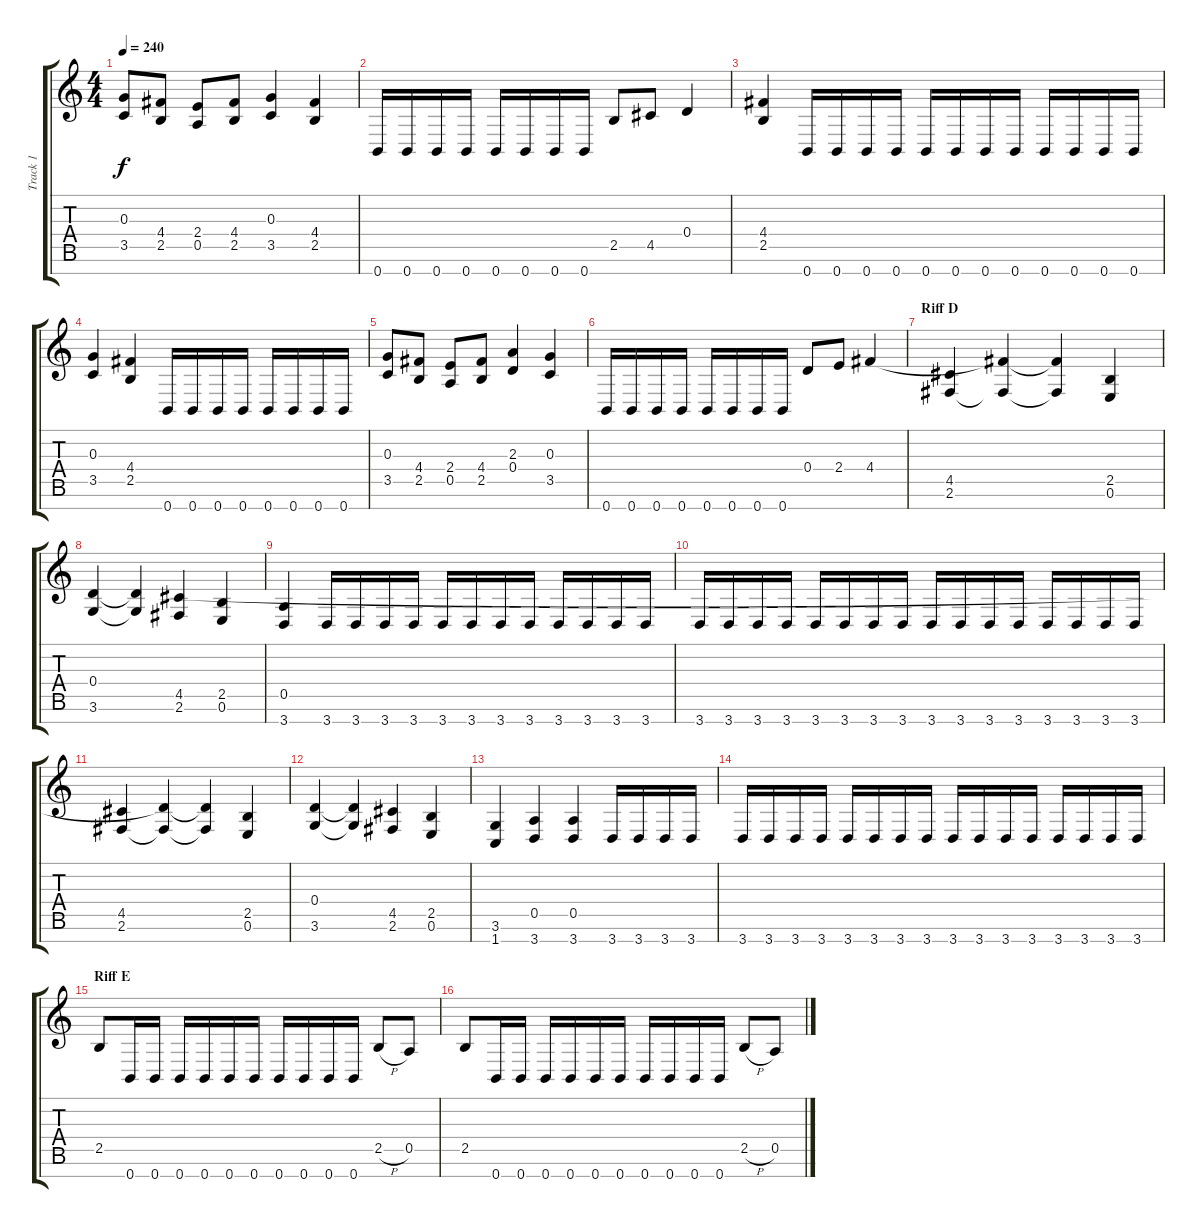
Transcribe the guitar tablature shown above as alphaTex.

\track ("Track 1" "Track 1") {instrument distortionguitar}
\staff {score tabs}
\tuning (E4 B3 G3 D3 A2 E2 B1) {hide}
\ts (4 4)
\tempo 240
\clef g2
\ks c
(0.3 3.5).8{dy f} (4.4 2.5).8 (2.4 0.5).8 (4.4 2.5).8 (0.3 3.5).4 (4.4 2.5).4 |
0.7.16 0.7.16 0.7.16 0.7.16 0.7.16 0.7.16 0.7.16 0.7.16 2.5.8 4.5.8 0.4.4 |
(4.4 2.5).4 0.7.16 0.7.16 0.7.16 0.7.16 0.7.16 0.7.16 0.7.16 0.7.16 0.7.16 0.7.16 0.7.16 0.7.16 |
(0.3 3.5).4 (4.4 2.5).4 0.7.16 0.7.16 0.7.16 0.7.16 0.7.16 0.7.16 0.7.16 0.7.16 |
(0.3 3.5).8 (4.4 2.5).8 (2.4 0.5).8 (4.4 2.5).8 (2.3 0.4).4 (0.3 3.5).4 |
0.7.16 0.7.16 0.7.16 0.7.16 0.7.16 0.7.16 0.7.16 0.7.16 0.4.8 2.4.8 4.4.4 |
\section ("" "Riff D")
(4.5 2.6).4 (4.4{t} 2.6{t}).4 (4.4{t} 2.6{t}).4 (2.5 0.6).4 |
(0.4 3.6).4 (0.4{t} 3.6{t}).4 (4.5 2.6).4 (2.5 0.6).4 |
(0.5 3.7).4 3.7.16 3.7.16 3.7.16 3.7.16 3.7.16 3.7.16 3.7.16 3.7.16 3.7.16 3.7.16 3.7.16 3.7.16 |
3.7.16 3.7.16 3.7.16 3.7.16 3.7.16 3.7.16 3.7.16 3.7.16 3.7.16 3.7.16 3.7.16 3.7.16 3.7.16 3.7.16 3.7.16 3.7.16 |
(4.5 2.6).4 (0.4{t} 2.6{t}).4 (0.4{t} 2.6{t}).4 (2.5 0.6).4 |
(0.4 3.6).4 (0.4{t} 3.6{t}).4 (4.5 2.6).4 (2.5 0.6).4 |
(3.6 1.7).4 (0.5 3.7).4 (0.5 3.7).4 3.7.16 3.7.16 3.7.16 3.7.16 |
3.7.16 3.7.16 3.7.16 3.7.16 3.7.16 3.7.16 3.7.16 3.7.16 3.7.16 3.7.16 3.7.16 3.7.16 3.7.16 3.7.16 3.7.16 3.7.16 |
\section ("" "Riff E")
2.5.8 0.7.16 0.7.16 0.7.16 0.7.16 0.7.16 0.7.16 0.7.16 0.7.16 0.7.16 0.7.16 2.5{h}.8 0.5.8 |
2.5.8 0.7.16 0.7.16 0.7.16 0.7.16 0.7.16 0.7.16 0.7.16 0.7.16 0.7.16 0.7.16 2.5{h}.8 0.5.8
